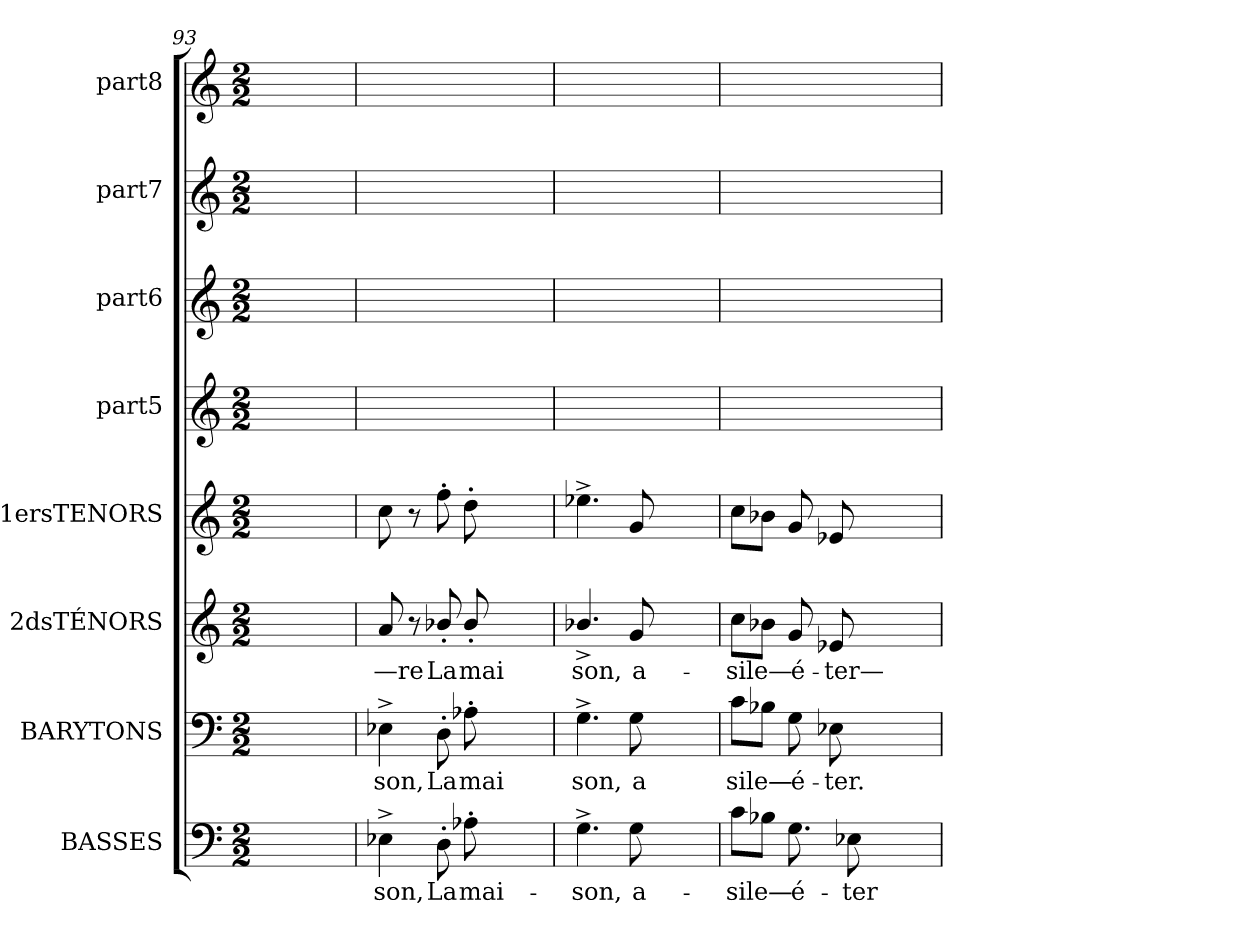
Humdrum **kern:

**kern	**text	**kern	**text	**kern	**text	**kern	**kern	**kern	**kern	**kern
*part8	*part8	*part7	*part7	*part6	*part6	*part5	*part4	*part3	*part2	*part1
*staff8	*staff8	*staff7	*staff7	*staff6	*staff6	*staff5	*staff4	*staff3	*staff2	*staff1
*I"BASSES	*	*I"BARYTONS	*	*I"2dsTÉNORS	*	*I"1ersTENORS	*I"part5	*I"part6	*I"part7	*I"part8
*	*	*	*	*	*	*	*I'part5	*I'part6	*I'part7	*I'part8
!!LO:LB:g=z
*clefF4	*	*clefF4	*	*clefG2	*	*clefG2	*clefG2	*clefG2	*clefG2	*clefG2
*k[]	*	*k[]	*	*k[]	*	*k[]	*k[]	*k[]	*k[]	*k[]
*M2/2	*	*M2/2	*	*M2/2	*	*M2/2	*M2/2	*M2/2	*M2/2	*M2/2
=93	=93	=93	=93	=93	=93	=93	=93	=93	=93	=93
1ryy	.	1ryy	.	1ryy	.	1ryy	1ryy	1ryy	1ryy	1ryy
!!LO:PB:g=z
=94	=94	=94	=94	=94	=94	=94	=94	=94	=94	=94
4E-X^>i\	son,	4E-X^>i\	son,	8ai/	—re	8cci\	1ryy	1ryy	1ryy	1ryy
.	.	.	.	8r	.	8r	.	.	.	.
8D'>i\	La	8D'>i\	La	8b-X'<i/	La	8ff'>i\	.	.	.	.
8A-X'>i\	mai-	8A-X'>i\	mai	8b-'<i/	mai	8dd'>i\	.	.	.	.
2ryy	.	2ryy	.	2ryy	.	2ryy	.	.	.	.
=95	=95	=95	=95	=95	=95	=95	=95	=95	=95	=95
4.G^>i\	son,	4.G^>i\	son,	4.b-X^>i/	son,	4.ee-X^>i\	1ryy	1ryy	1ryy	1ryy
8Gi\	a-	8Gi\	a	8gi/	a-	8gi/	.	.	.	.
2ryy	.	2ryy	.	2ryy	.	2ryy	.	.	.	.
=96	=96	=96	=96	=96	=96	=96	=96	=96	=96	=96
8ci\L	sile—	8ci\L	sile—	8cci\L	sile—	8cci\L	1ryy	1ryy	1ryy	1ryy
8B-Xi\J	.	8B-Xi\J	.	8b-Xi\J	.	8b-Xi\J	.	.	.	.
8.Gi\	é-	8Gi\	é-	8gi/	é-	8gi/	.	.	.	.
.	.	8E-Xi\	ter.	8e-Xi/	ter—	8e-Xi/	.	.	.	.
8E-Xi\	ter-	.	.	.	.	.	.	.	.	.
.	.	2ryy	.	2ryy	.	2ryy	.	.	.	.
4..ryy	.	.	.	.	.	.	.	.	.	.
=	=	=	=	=	=	=	=	=	=	=
*-	*-	*-	*-	*-	*-	*-	*-	*-	*-	*-
